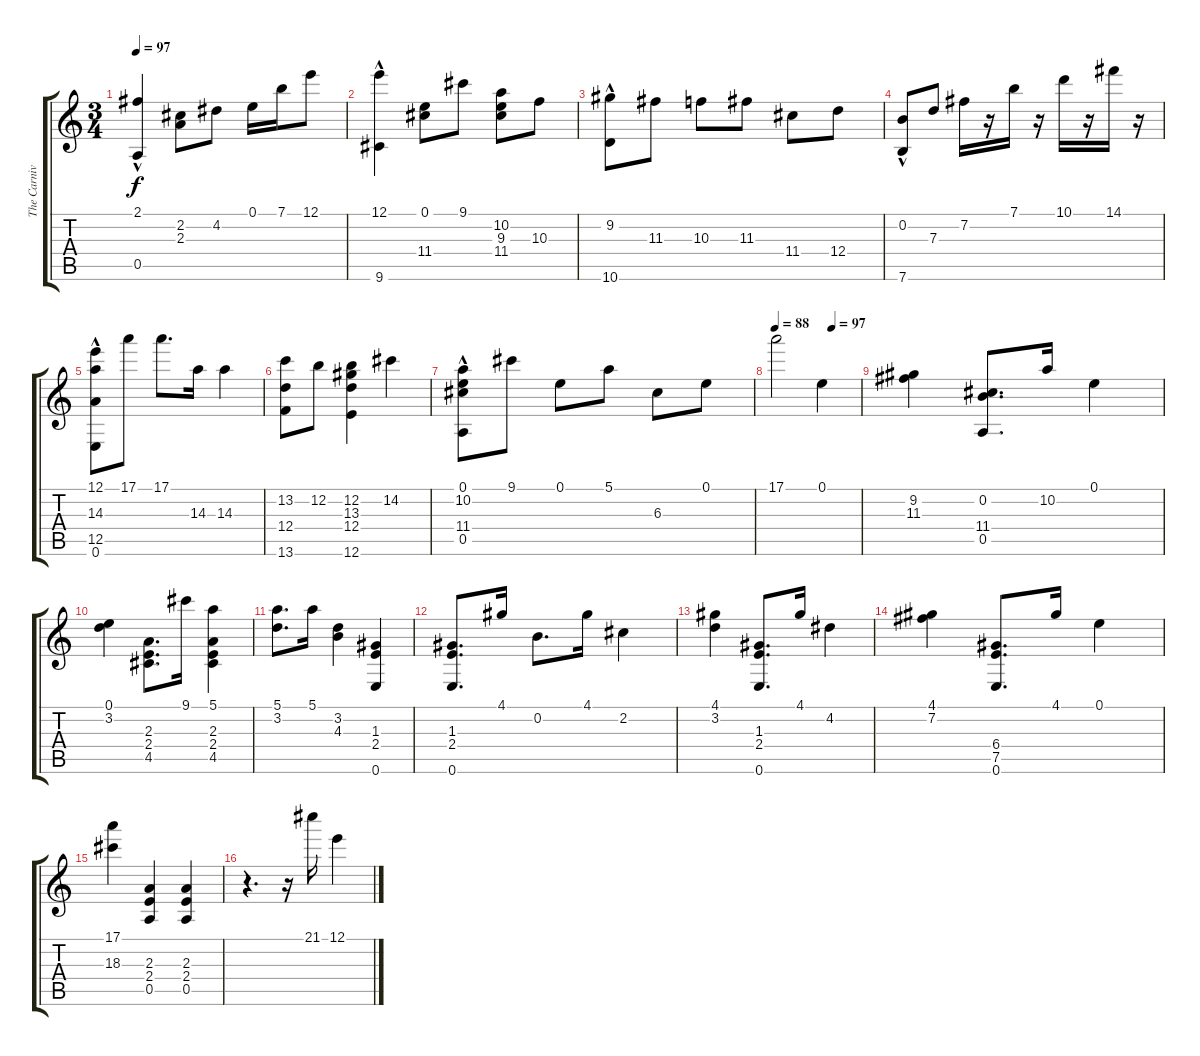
\track ("The Carnival of Venice" "The Carniv") {instrument acousticguitarnylon}
\staff {score tabs}
\tuning (E4 B3 G3 D3 A2 E2) {hide}
\ts (3 4)
\tempo 97
\clef g2
\ks c
(2.1{hac} 0.5).4{dy f} (2.2 2.3).8 4.2.8 0.1.16 7.1.16 12.1.8 |
(12.1{hac} 9.6{hac}).4 (0.1 11.4).8 9.1.8 (10.2 9.3 11.4).8 10.3.8 |
(9.2 10.6{hac}).8 11.3.8 10.3.8 11.3.8 11.4.8 12.4.8 |
(0.2 7.6{hac}).8 7.3.8 7.2.16 r.16 7.1.16 r.16 10.1.16 r.16 14.1.16 r.16 |
(12.1 14.3 12.5 0.6{hac}).8 17.1.8 17.1.8{d} 14.3.16 14.3.4 |
(13.2 12.4 13.6).8 12.2.8 (12.2 13.3 12.4 12.6).4 14.2.4 |
(0.1 10.2 11.4 0.5{hac}).8 9.1.8 0.1.8 5.1.8 6.3.8 0.1.8 |
\tempo 88
\tempo (97 0.6666666666666666)
17.1.2 0.1.4 |
(9.2 11.3).4 (0.2 11.4 0.5).8{d} 10.2.16 0.1.4 |
(0.1 3.2).4 (2.3 2.4 4.5).8{d} 9.1.16 (5.1 2.3 2.4 4.5).4 |
(5.1 3.2).8{d} 5.1.16 (3.2 4.3).4 (1.3 2.4 0.6).4 |
(1.3 2.4 0.6).8{d} 4.1.16 0.2.8{d} 4.1.16 2.2.4 |
(4.1 3.2).4 (1.3 2.4 0.6).8{d} 4.1.16 4.2.4 |
(4.1 7.2).4 (6.4 7.5 0.6).8{d} 4.1.16 0.1.4 |
(17.1 18.3).4 (2.3 2.4 0.5).4 (2.3 2.4 0.5).4 |
r.4{d} r.16 21.1.16 12.1.4
